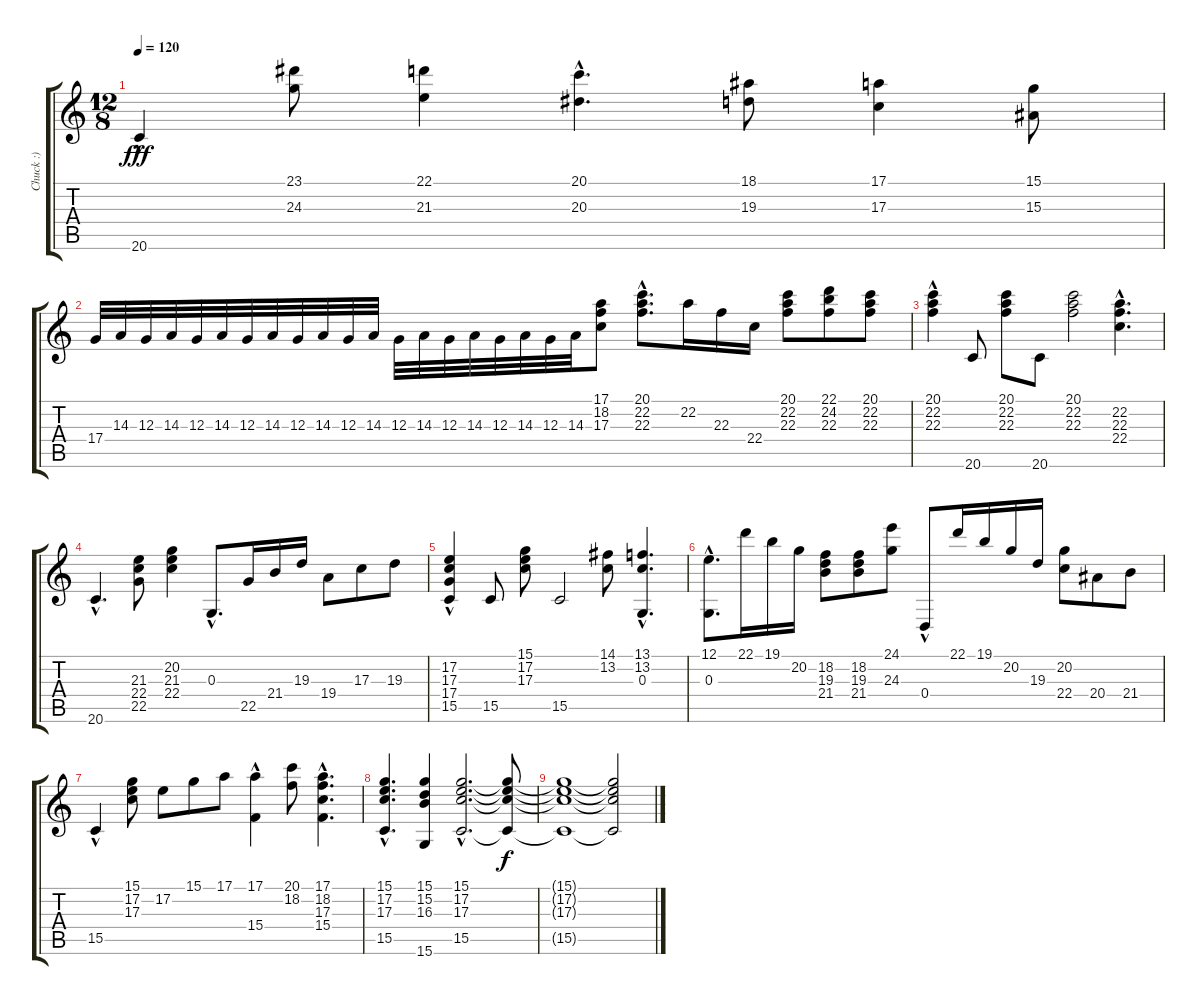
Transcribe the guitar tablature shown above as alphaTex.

\track ("Chuck :)" "Chuck :)") {instrument brightacousticpiano}
\staff {score tabs}
\tuning (E4 B3 G3 D3 A2 E2) {hide}
\ts (12 8)
\tempo 120
\clef g2
\ks c
20.6{hac}.4{dy fff} (23.1 24.3).8 (22.1 21.3).4 (20.1{hac} 20.3{hac}).4{d} (18.1 19.3).8 (17.1 17.3).4 (15.1 15.3).8 |
17.4.32 14.3.32 12.3.32 14.3.32 12.3.32 14.3.32 12.3.32 14.3.32 12.3.32 14.3.32 12.3.32 14.3.32 12.3.32 14.3.32 12.3.32 14.3.32 12.3.32 14.3.32 12.3.32 14.3.32 (17.1 18.2 17.3).8 (20.1{hac} 22.2{hac} 22.3{hac}).8{d} 22.2.16 22.3.16 22.4.16 (20.1 22.2 22.3).8 (22.1 24.2 22.3).8 (20.1 22.2 22.3).8 |
(20.1{hac} 22.2{hac} 22.3{hac}).4 20.6.8 (20.1 22.2 22.3).8 20.6.8 (20.1 22.2 22.3).2 (22.2{hac} 22.3{hac} 22.4{hac}).4{d} |
20.6{hac}.4{d} (21.3 22.4 22.5).8 (20.2 21.3 22.4).4 0.3{hac}.8{d} 22.5.16 21.4.16 19.3.16 19.4.8 17.3.8 19.3.8 |
(17.2{hac} 17.3{hac} 17.4{hac} 15.5).4 15.5.8 (15.1 17.2 17.3).8 15.5.2 (14.1 13.2).8 (13.1{hac} 13.2{hac} 0.3{hac}).4{d} |
(12.1{hac} 0.3{hac}).8{d} 22.1.16 19.1.16 20.2.16 (18.2 19.3 21.4).8 (18.2 19.3 21.4).8 (24.1 24.3).8 0.4{hac}.8 22.1.16 19.1.16 20.2.16 19.3.16 (20.2 22.4).8 20.4.8 21.4.8 |
15.5{hac}.4 (15.1 17.2 17.3).8 17.2.8 15.1.8 17.1.8 (17.1 15.4{hac}).4 (20.1 18.2).8 (17.1{hac} 18.2{hac} 17.3{hac} 15.4{hac}).4{d} |
(15.1{hac} 17.2{hac} 17.3{hac} 15.5{hac}).4{d} (15.1 15.2 16.3 15.6).4 (15.1{hac} 17.2{hac} 17.3{hac} 15.5{hac}).2{d} (15.1{t} 17.2{t} 17.3{t} 15.5{t}).8{dy f} |
(15.1{t} 17.2{t} 17.3{t} 15.5{t}).1 (15.1{t} 17.2{t} 17.3{t} 15.5{t}).2
